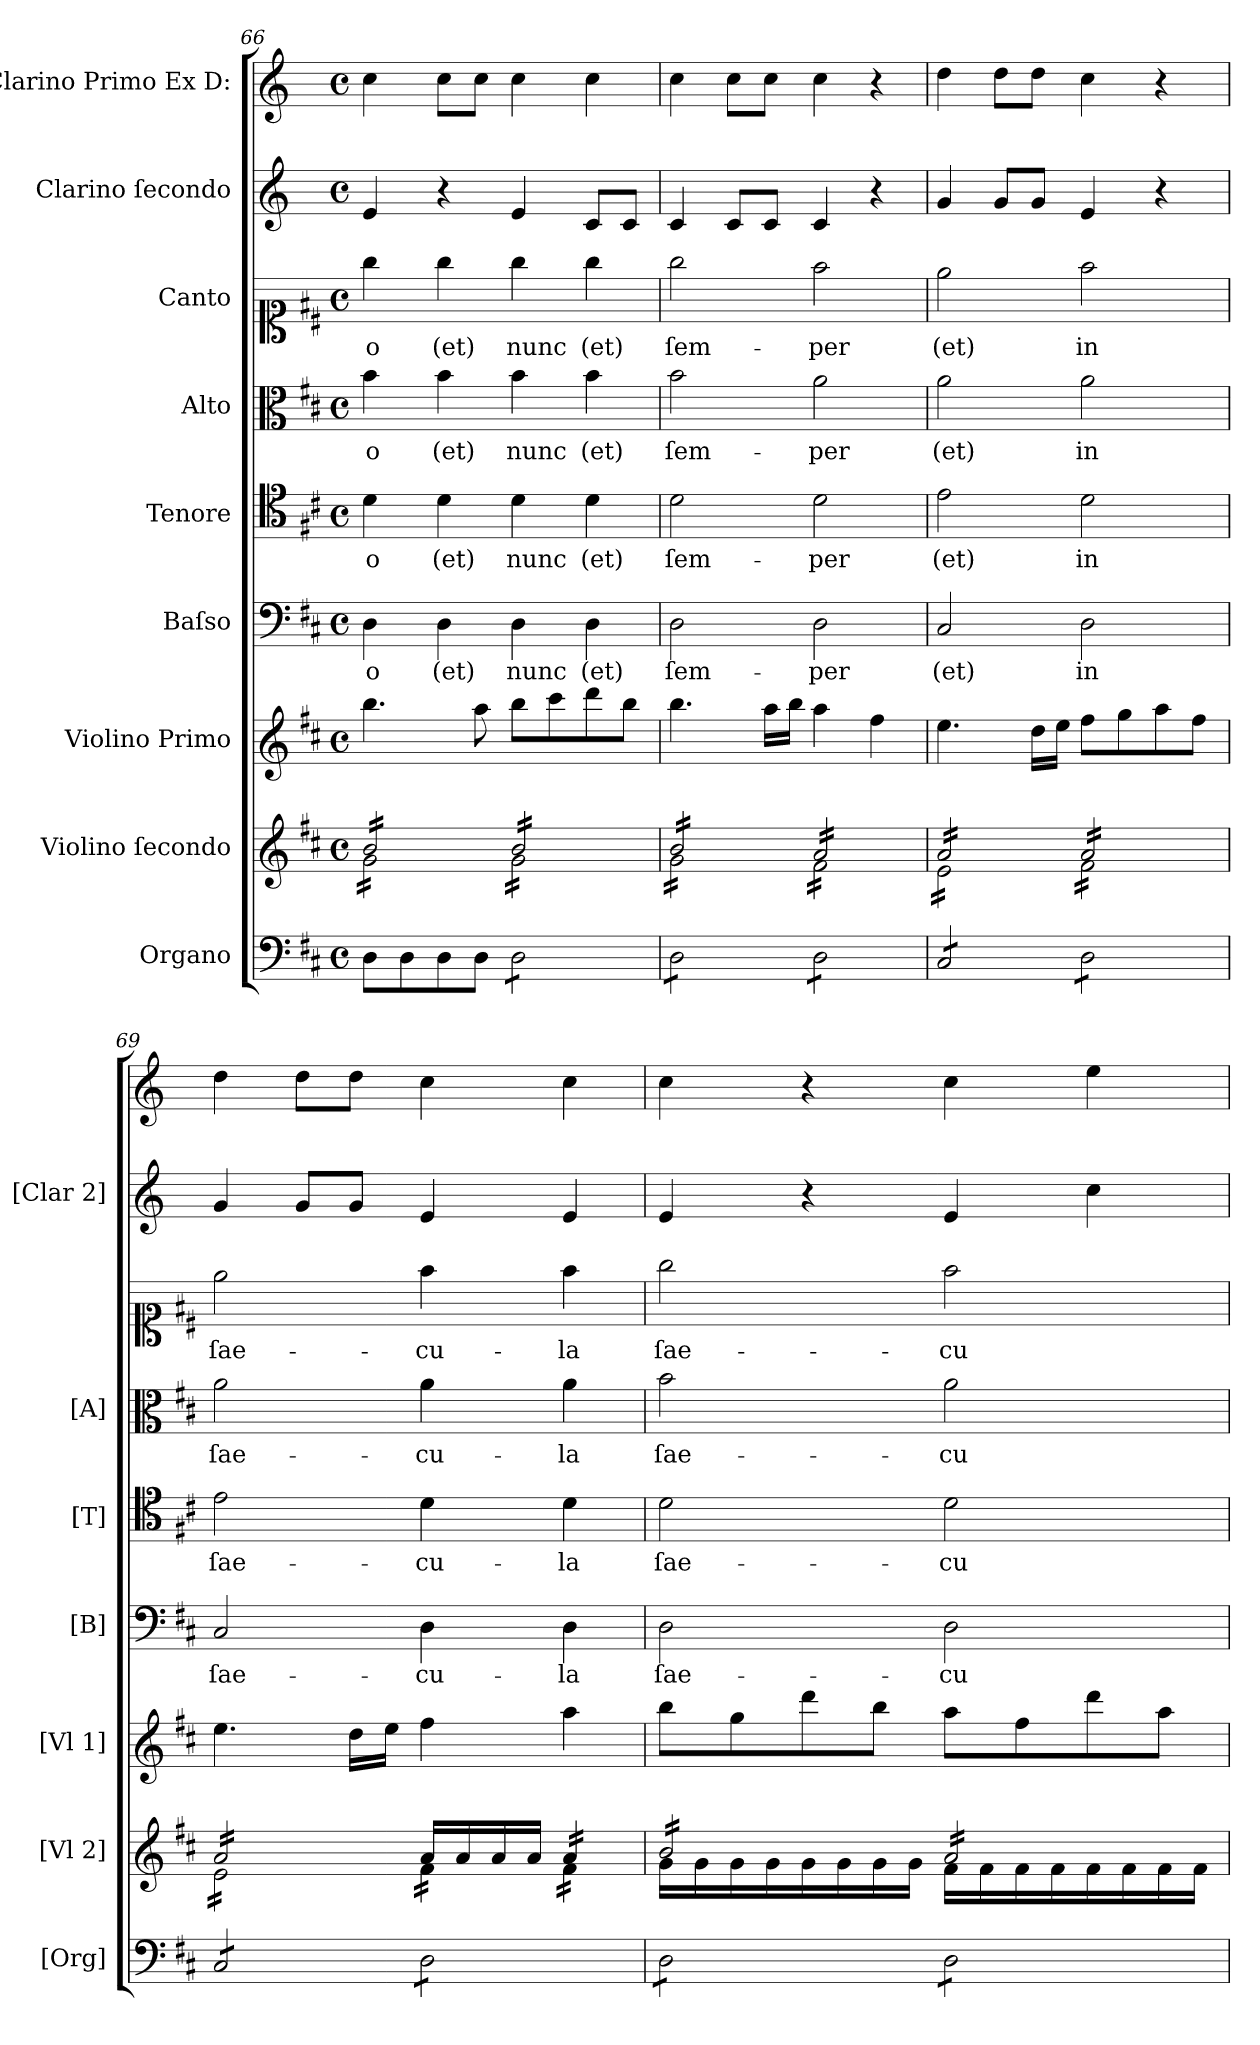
**kern	**kern	**kern	**kern	**text	**kern	**text	**kern	**text	**kern	**text	**kern	**kern
*part9	*part8	*part7	*part6	*part6	*part5	*part5	*part4	*part4	*part3	*part3	*part2	*part1
*staff9	*staff8	*staff7	*staff6	*staff6	*staff5	*staff5	*staff4	*staff4	*staff3	*staff3	*staff2	*staff1
*I"Organo	*I"Violino ſecondo	*I"Violino Primo	*I"Baſso	*	*I"Tenore	*	*I"Alto	*	*I"Canto	*	*I"Clarino ſecondo	*I"Clarino Primo Ex D:
*I'[Org]	*I'[Vl 2]	*I'[Vl 1]	*I'[B]	*	*I'[T]	*	*I'[A]	*	*	*	*I'[Clar 2]	*
*clefF4	*clefG2	*clefG2	*clefF4	*	*clefC4	*	*clefC3	*	*clefC1	*	*clefG2	*clefG2
*	*	*	*	*	*	*	*	*	*	*	*ITrd-1c-2	*ITrd-1c-2
*k[f#c#]	*k[f#c#]	*k[f#c#]	*k[f#c#]	*	*k[f#c#]	*	*k[f#c#]	*	*k[f#c#]	*	*k[f#c#]	*k[f#c#]
*M4/4	*M4/4	*M4/4	*M4/4	*	*M4/4	*	*M4/4	*	*M4/4	*	*M4/4	*M4/4
*met(c)	*met(c)	*met(c)	*met(c)	*	*met(c)	*	*met(c)	*	*met(c)	*	*met(c)	*met(c)
=66	=66	=66	=66	=66	=66	=66	=66	=66	=66	=66	=66	=66
*	*^	*	*	*	*	*	*	*	*	*	*	*
*	*tremolo	*	*	*	*	*	*	*	*	*	*	*	*
8D\L	16b/LL	16g\LL	4.bb\	4D\	-o	4d\	-o	4b\	-o	4gg\	-o	4f#/	4dd\
.	16b/	16g\	.	.	.	.	.	.	.	.	.	.	.
8D\	16b/	16g\	.	.	.	.	.	.	.	.	.	.	.
.	16b/	16g\	.	.	.	.	.	.	.	.	.	.	.
8D\	16b/	16g\	.	4D\	(et)	4d\	(et)	4b\	(et)	4gg\	(et)	4r	8dd\L
.	16b/	16g\	.	.	.	.	.	.	.	.	.	.	.
8D\J	16b/	16g\	8aa\	.	.	.	.	.	.	.	.	.	8dd\J
.	16b/JJ	16g\JJ	.	.	.	.	.	.	.	.	.	.	.
*tremolo	*	*	*	*	*	*	*	*	*	*	*	*	*
8D\L	16b/LL	16g\LL	8bb\L	4D\	nunc	4d\	nunc	4b\	nunc	4gg\	nunc	4f#/	4dd\
.	16b/	16g\	.	.	.	.	.	.	.	.	.	.	.
8D\	16b/	16g\	8ccc#\	.	.	.	.	.	.	.	.	.	.
.	16b/	16g\	.	.	.	.	.	.	.	.	.	.	.
8D\	16b/	16g\	8ddd\	4D\	(et)	4d\	(et)	4b\	(et)	4gg\	(et)	8d/L	4dd\
.	16b/	16g\	.	.	.	.	.	.	.	.	.	.	.
8D\J	16b/	16g\	8bb\J	.	.	.	.	.	.	.	.	8d/J	.
.	16b/JJ	16g\JJ	.	.	.	.	.	.	.	.	.	.	.
=67	=67	=67	=67	=67	=67	=67	=67	=67	=67	=67	=67	=67	=67
8D\L	16b/LL	16g\LL	4.bb\	2D\	ſem-	2d\	ſem-	2b\	ſem-	2gg\	ſem-	4d/	4dd\
.	16b/	16g\	.	.	.	.	.	.	.	.	.	.	.
8D\	16b/	16g\	.	.	.	.	.	.	.	.	.	.	.
.	16b/	16g\	.	.	.	.	.	.	.	.	.	.	.
8D\	16b/	16g\	.	.	.	.	.	.	.	.	.	8d/L	8dd\L
.	16b/	16g\	.	.	.	.	.	.	.	.	.	.	.
8D\J	16b/	16g\	16aa\LL	.	.	.	.	.	.	.	.	8d/J	8dd\J
.	16b/JJ	16g\JJ	16bb\JJ	.	.	.	.	.	.	.	.	.	.
8D\L	16a/LL	16f#\LL	4aa\	2D\	-per	2d\	-per	2a\	-per	2ff#\	-per	4d/	4dd\
.	16a/	16f#\	.	.	.	.	.	.	.	.	.	.	.
8D\	16a/	16f#\	.	.	.	.	.	.	.	.	.	.	.
.	16a/	16f#\	.	.	.	.	.	.	.	.	.	.	.
8D\	16a/	16f#\	4ff#\	.	.	.	.	.	.	.	.	4r	4r
.	16a/	16f#\	.	.	.	.	.	.	.	.	.	.	.
8D\J	16a/	16f#\	.	.	.	.	.	.	.	.	.	.	.
.	16a/JJ	16f#\JJ	.	.	.	.	.	.	.	.	.	.	.
=68	=68	=68	=68	=68	=68	=68	=68	=68	=68	=68	=68	=68	=68
8C#/L	16a/LL	16e\LL	4.ee\	2C#/	(et)	2e\	(et)	2a\	(et)	2ee\	(et)	4a/	4ee\
.	16a/	16e\	.	.	.	.	.	.	.	.	.	.	.
8C#/	16a/	16e\	.	.	.	.	.	.	.	.	.	.	.
.	16a/	16e\	.	.	.	.	.	.	.	.	.	.	.
8C#/	16a/	16e\	.	.	.	.	.	.	.	.	.	8a/L	8ee\L
.	16a/	16e\	.	.	.	.	.	.	.	.	.	.	.
8C#/J	16a/	16e\	16dd\LL	.	.	.	.	.	.	.	.	8a/J	8ee\J
.	16a/JJ	16e\JJ	16ee\JJ	.	.	.	.	.	.	.	.	.	.
8D\L	16a/LL	16f#\LL	8ff#\L	2D\	in	2d\	in	2a\	in	2ff#\	in	4f#/	4dd\
.	16a/	16f#\	.	.	.	.	.	.	.	.	.	.	.
8D\	16a/	16f#\	8gg\	.	.	.	.	.	.	.	.	.	.
.	16a/	16f#\	.	.	.	.	.	.	.	.	.	.	.
8D\	16a/	16f#\	8aa\	.	.	.	.	.	.	.	.	4r	4r
.	16a/	16f#\	.	.	.	.	.	.	.	.	.	.	.
8D\J	16a/	16f#\	8ff#\J	.	.	.	.	.	.	.	.	.	.
.	16a/JJ	16f#\JJ	.	.	.	.	.	.	.	.	.	.	.
=69	=69	=69	=69	=69	=69	=69	=69	=69	=69	=69	=69	=69	=69
8C#/L	16a/LL	16e\LL	4.ee\	2C#/	ſae-	2e\	ſae-	2a\	ſae-	2ee\	ſae-	4a/	4ee\
.	16a/	16e\	.	.	.	.	.	.	.	.	.	.	.
8C#/	16a/	16e\	.	.	.	.	.	.	.	.	.	.	.
.	16a/	16e\	.	.	.	.	.	.	.	.	.	.	.
8C#/	16a/	16e\	.	.	.	.	.	.	.	.	.	8a/L	8ee\L
.	16a/	16e\	.	.	.	.	.	.	.	.	.	.	.
8C#/J	16a/	16e\	16dd\LL	.	.	.	.	.	.	.	.	8a/J	8ee\J
.	16a/JJ	16e\JJ	16ee\JJ	.	.	.	.	.	.	.	.	.	.
*	*Xtremolo	*	*	*	*	*	*	*	*	*	*	*	*
8D\L	16a/LL	16f#\LL	4ff#\	4D\	-cu-	4d\	-cu-	4a\	-cu-	4ff#\	-cu-	4f#/	4dd\
.	16a/	16f#\	.	.	.	.	.	.	.	.	.	.	.
8D\	16a/	16f#\	.	.	.	.	.	.	.	.	.	.	.
.	16a/JJ	16f#\JJ	.	.	.	.	.	.	.	.	.	.	.
*	*tremolo	*	*	*	*	*	*	*	*	*	*	*	*
8D\	16a/LL	16f#\LL	4aa\	4D\	-la	4d\	-la	4a\	-la	4ff#\	-la	4f#/	4dd\
.	16a/	16f#\	.	.	.	.	.	.	.	.	.	.	.
8D\J	16a/	16f#\	.	.	.	.	.	.	.	.	.	.	.
.	16a/JJ	16f#\JJ	.	.	.	.	.	.	.	.	.	.	.
=70	=70	=70	=70	=70	=70	=70	=70	=70	=70	=70	=70	=70	=70
8D\L	16b/LL	16g\LL	8bb\L	2D\	ſae-	2d\	ſae-	2b\	ſae-	2gg\	ſae-	4f#/	4dd\
.	16b/	16g\	.	.	.	.	.	.	.	.	.	.	.
8D\	16b/	16g\	8gg\	.	.	.	.	.	.	.	.	.	.
.	16b/	16g\	.	.	.	.	.	.	.	.	.	.	.
8D\	16b/	16g\	8ddd\	.	.	.	.	.	.	.	.	4r	4r
.	16b/	16g\	.	.	.	.	.	.	.	.	.	.	.
8D\J	16b/	16g\	8bb\J	.	.	.	.	.	.	.	.	.	.
.	16b/JJ	16g\JJ	.	.	.	.	.	.	.	.	.	.	.
8D\L	16a/LL	16f#\LL	8aa\L	2D\	-cu-	2d\	-cu-	2a\	-cu-	2ff#\	-cu-	4f#/	4dd\
.	16a/	16f#\	.	.	.	.	.	.	.	.	.	.	.
8D\	16a/	16f#\	8ff#\	.	.	.	.	.	.	.	.	.	.
.	16a/	16f#\	.	.	.	.	.	.	.	.	.	.	.
8D\	16a/	16f#\	8ddd\	.	.	.	.	.	.	.	.	4dd\	4ff#\
.	16a/	16f#\	.	.	.	.	.	.	.	.	.	.	.
8D\J	16a/	16f#\	8aa\J	.	.	.	.	.	.	.	.	.	.
*Xtremolo	*	*	*	*	*	*	*	*	*	*	*	*	*
.	16a/JJ	16f#\JJ	.	.	.	.	.	.	.	.	.	.	.
*	*Xtremolo	*	*	*	*	*	*	*	*	*	*	*	*
*	*v	*v	*	*	*	*	*	*	*	*	*	*	*
=	=	=	=	=	=	=	=	=	=	=	=	=
*-	*-	*-	*-	*-	*-	*-	*-	*-	*-	*-	*-	*-
